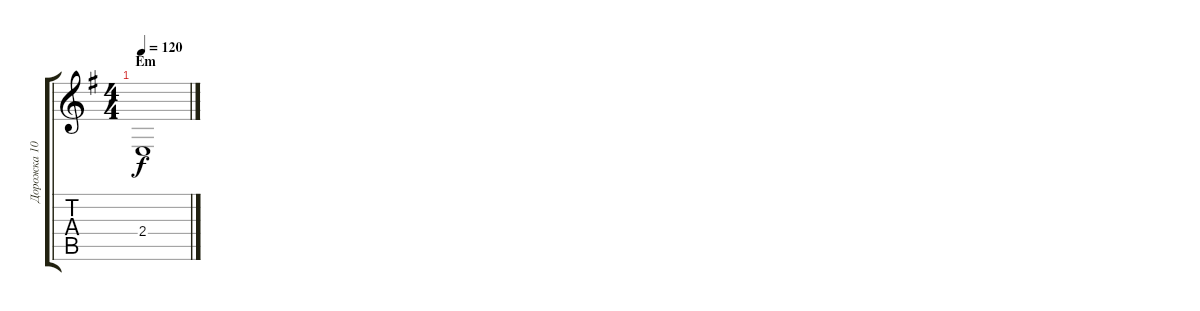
\track ("Дорожка 10" "Дорожка 10") {instrument timpani}
\staff {score tabs}
\tuning (E4 B3 G3 D3 A2 E2) {hide}
\ts (4 4)
\section ("" "Em")
\tempo 120
\clef g2
\ks eminor
2.4.1{dy f}
